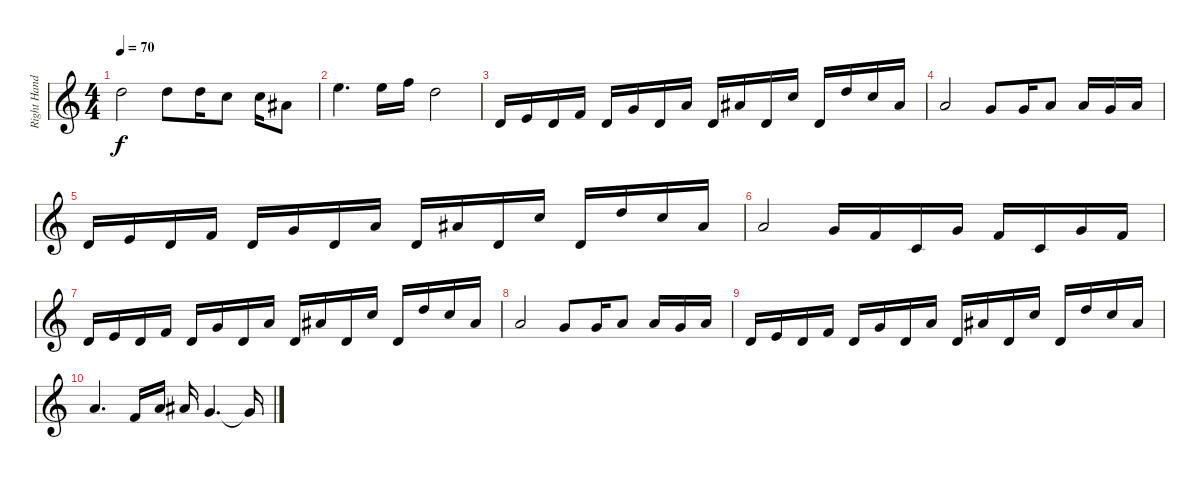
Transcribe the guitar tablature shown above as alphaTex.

\track ("Right Hand." "Right Hand") {instrument acousticgrandpiano}
\staff {score}
\tuning (E4 B3 G3 D3 A2 E2) {hide}
\ts (4 4)
\tempo 70
\clef g2
\ks c
10.1.2{dy f} 10.1.8 10.1.16 8.1.8 8.1.16 6.1.8 |
12.1.4{d} 12.1.16 13.1.16 10.1.2 |
3.2.16 0.1.16 3.2.16 1.1.16 3.2.16 3.1.16 3.2.16 5.1.16 3.2.16 6.1.16 3.2.16 8.1.16 3.2.16 10.1.16 8.1.16 6.1.16 |
5.1.2 3.1.8 3.1.16 5.1.8 5.1.16 3.1.16 5.1.16 |
3.2.16 0.1.16 3.2.16 1.1.16 3.2.16 3.1.16 3.2.16 5.1.16 3.2.16 6.1.16 3.2.16 8.1.16 3.2.16 10.1.16 8.1.16 6.1.16 |
5.1.2 3.1.16 1.1.16 1.2.16 3.1.16 1.1.16 1.2.16 3.1.16 1.1.16 |
3.2.16 0.1.16 3.2.16 1.1.16 3.2.16 3.1.16 3.2.16 5.1.16 3.2.16 6.1.16 3.2.16 8.1.16 3.2.16 10.1.16 8.1.16 6.1.16 |
5.1.2 3.1.8 3.1.16 5.1.8 5.1.16 3.1.16 5.1.16 |
3.2.16 0.1.16 3.2.16 1.1.16 3.2.16 3.1.16 3.2.16 5.1.16 3.2.16 6.1.16 3.2.16 8.1.16 3.2.16 10.1.16 8.1.16 6.1.16 |
5.1.4{d} 1.1.16 5.1.16 6.1.16 3.1.4{d} 3.1{t}.16
